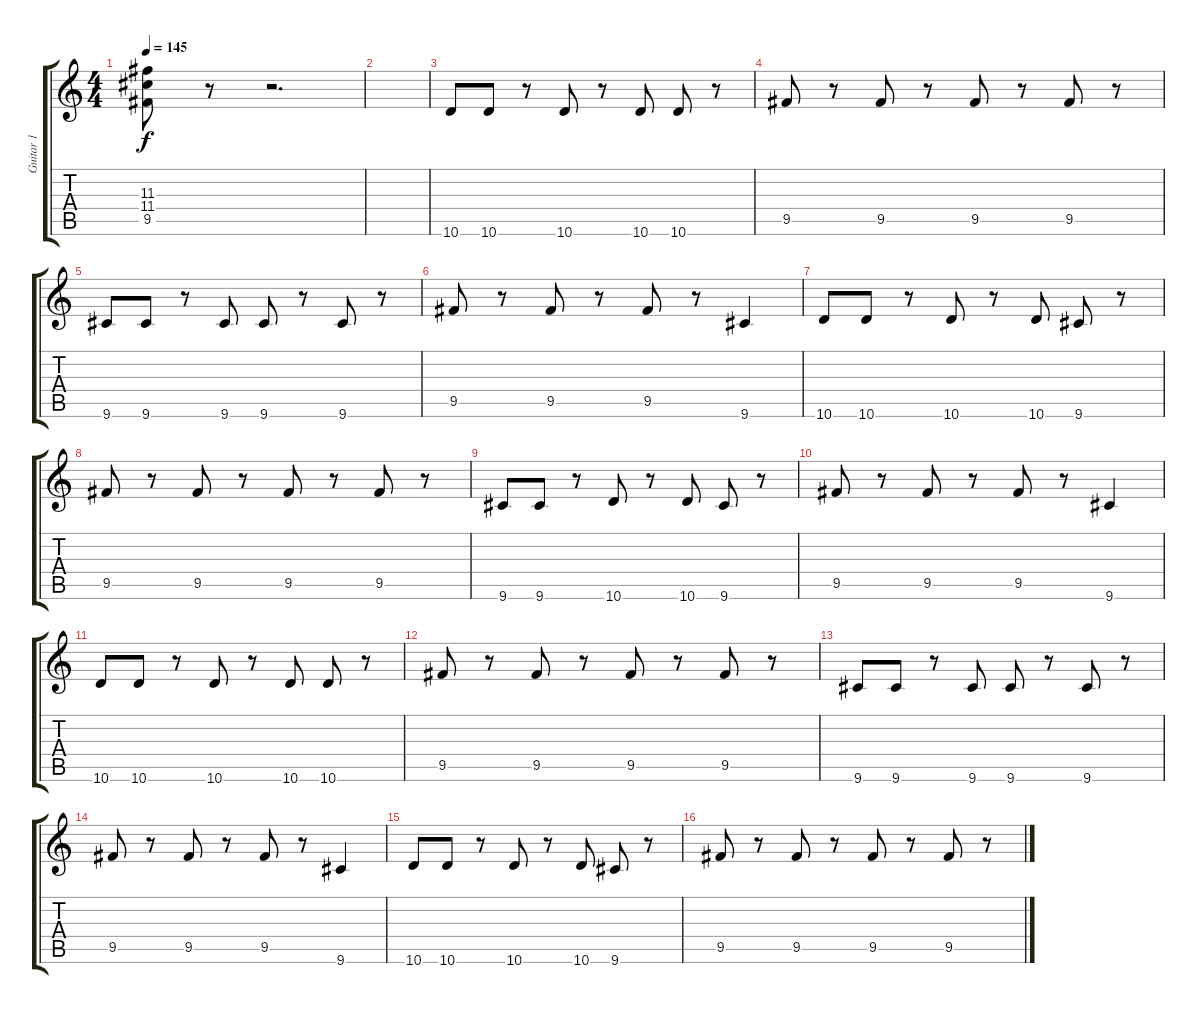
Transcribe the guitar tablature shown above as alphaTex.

\track ("Guitar 1" "Guitar 1") {instrument overdrivenguitar}
\staff {score tabs}
\tuning (E4 B3 G3 D3 A2 E2) {hide}
\ts (4 4)
\tempo 145
\clef g2
\ks c
(11.3 11.4 9.5).8{dy f} r.8 r.2{d} |
|
10.6.8{volume 11} 10.6.8 r.8 10.6.8 r.8 10.6.8 10.6.8 r.8 |
9.5.8 r.8 9.5.8 r.8 9.5.8 r.8 9.5.8 r.8 |
9.6.8 9.6.8 r.8 9.6.8 9.6.8 r.8 9.6.8 r.8 |
9.5.8 r.8 9.5.8 r.8 9.5.8 r.8 9.6.4 |
10.6.8 10.6.8 r.8 10.6.8 r.8 10.6.8 9.6.8 r.8 |
9.5.8 r.8 9.5.8 r.8 9.5.8 r.8 9.5.8 r.8 |
9.6.8 9.6.8 r.8 10.6.8 r.8 10.6.8 9.6.8 r.8 |
9.5.8 r.8 9.5.8 r.8 9.5.8 r.8 9.6.4 |
10.6.8{volume 11} 10.6.8 r.8 10.6.8 r.8 10.6.8 10.6.8 r.8 |
9.5.8 r.8 9.5.8 r.8 9.5.8 r.8 9.5.8 r.8 |
9.6.8 9.6.8 r.8 9.6.8 9.6.8 r.8 9.6.8 r.8 |
9.5.8 r.8 9.5.8 r.8 9.5.8 r.8 9.6.4 |
10.6.8 10.6.8 r.8 10.6.8 r.8 10.6.8 9.6.8 r.8 |
9.5.8 r.8 9.5.8 r.8 9.5.8 r.8 9.5.8 r.8
